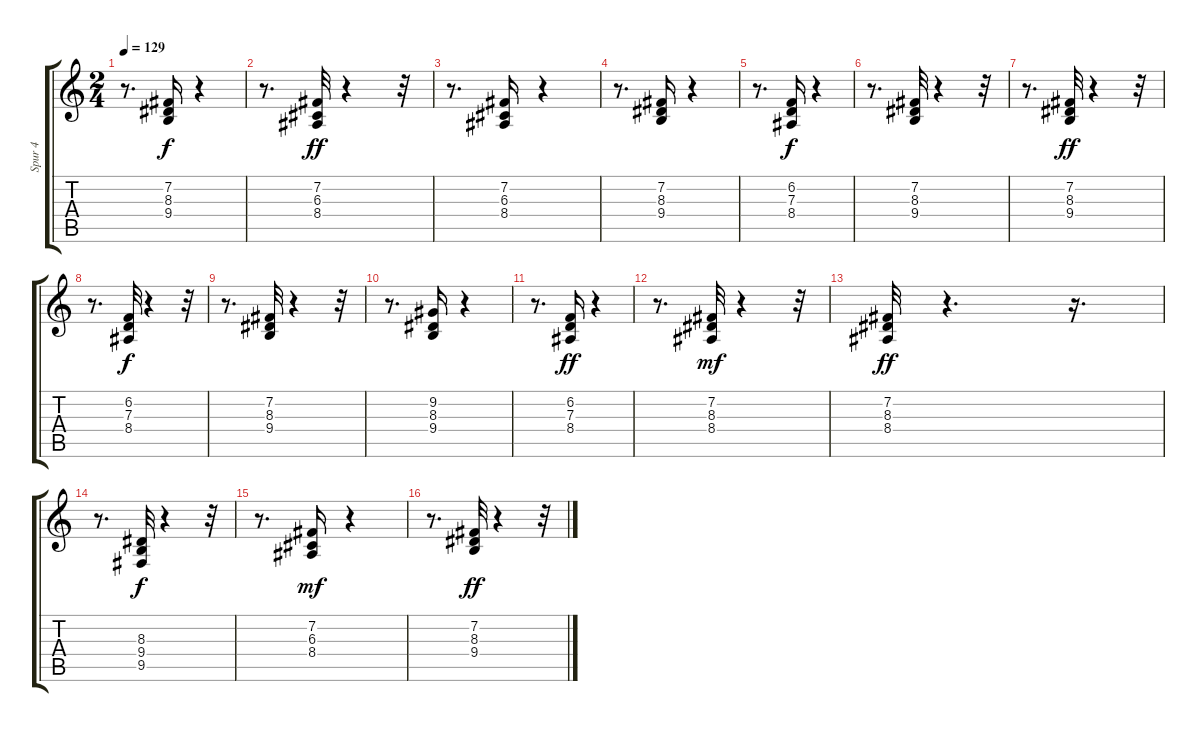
\track ("Spur 4" "Spur 4") {instrument tangoaccordion}
\staff {score tabs}
\tuning (E4 B3 G3 D3 A2 E2) {hide}
\ts (2 4)
\tempo 129
\clef g2
\ks c
r.8{d dy ff} (7.2 8.3 9.4).16{dy f} r.4 |
r.8{d} (7.2 6.3 8.4).32{dy ff} r.4 r.32 |
r.8{d} (7.2 6.3 8.4).16 r.4 |
r.8{d} (7.2 8.3 9.4).16 r.4 |
r.8{d} (6.2 7.3 8.4).16{dy f} r.4 |
r.8{d} (7.2 8.3 9.4).32 r.4 r.32 |
r.8{d} (7.2 8.3 9.4).32{dy ff} r.4 r.32 |
r.8{d} (6.2 7.3 8.4).32{dy f} r.4 r.32 |
r.8{d} (7.2 8.3 9.4).32 r.4 r.32 |
r.8{d} (9.2 8.3 9.4).16 r.4 |
r.8{d} (6.2 7.3 8.4).16{dy ff} r.4 |
r.8{d} (7.2 8.3 8.4).32{dy mf} r.4 r.32 |
(7.2 8.3 8.4).32{dy ff} r.4{d} r.16{d} |
r.8{d} (8.3 9.4 9.5).32{dy f} r.4 r.32 |
r.8{d} (7.2 6.3 8.4).16{dy mf} r.4 |
r.8{d} (7.2 8.3 9.4).32{dy ff} r.4 r.32
